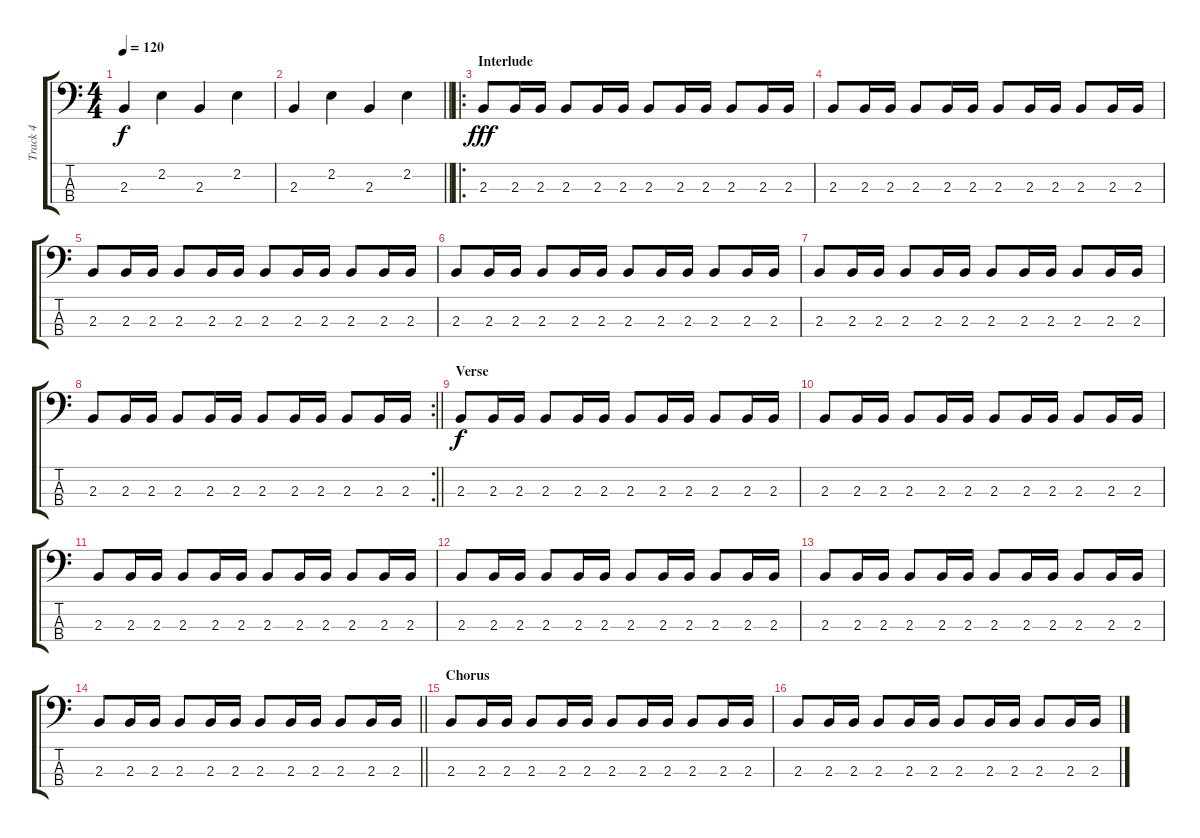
\track ("Track 4" "Track 4") {instrument electricbasspick}
\staff {score tabs}
\tuning (G2 D2 A1 E1) {hide}
\ts (4 4)
\tempo 120
\clef f4
\ks c
2.3.4{dy f} 2.2.4 2.3.4 2.2.4 |
\barLineRight lightlight
2.3.4 2.2.4 2.3.4 2.2.4 |
\ro
\section ("" "Interlude")
2.3.8{dy fff} 2.3.16 2.3.16 2.3.8 2.3.16 2.3.16 2.3.8 2.3.16 2.3.16 2.3.8 2.3.16 2.3.16 |
2.3.8 2.3.16 2.3.16 2.3.8 2.3.16 2.3.16 2.3.8 2.3.16 2.3.16 2.3.8 2.3.16 2.3.16 |
2.3.8 2.3.16 2.3.16 2.3.8 2.3.16 2.3.16 2.3.8 2.3.16 2.3.16 2.3.8 2.3.16 2.3.16 |
2.3.8 2.3.16 2.3.16 2.3.8 2.3.16 2.3.16 2.3.8 2.3.16 2.3.16 2.3.8 2.3.16 2.3.16 |
2.3.8 2.3.16 2.3.16 2.3.8 2.3.16 2.3.16 2.3.8 2.3.16 2.3.16 2.3.8 2.3.16 2.3.16 |
\rc 2
\barLineRight lightlight
2.3.8 2.3.16 2.3.16 2.3.8 2.3.16 2.3.16 2.3.8 2.3.16 2.3.16 2.3.8 2.3.16 2.3.16 |
\section ("" "Verse")
2.3.8{dy f} 2.3.16 2.3.16 2.3.8 2.3.16 2.3.16 2.3.8 2.3.16 2.3.16 2.3.8 2.3.16 2.3.16 |
2.3.8 2.3.16 2.3.16 2.3.8 2.3.16 2.3.16 2.3.8 2.3.16 2.3.16 2.3.8 2.3.16 2.3.16 |
2.3.8 2.3.16 2.3.16 2.3.8 2.3.16 2.3.16 2.3.8 2.3.16 2.3.16 2.3.8 2.3.16 2.3.16 |
2.3.8 2.3.16 2.3.16 2.3.8 2.3.16 2.3.16 2.3.8 2.3.16 2.3.16 2.3.8 2.3.16 2.3.16 |
2.3.8 2.3.16 2.3.16 2.3.8 2.3.16 2.3.16 2.3.8 2.3.16 2.3.16 2.3.8 2.3.16 2.3.16 |
\barLineRight lightlight
2.3.8 2.3.16 2.3.16 2.3.8 2.3.16 2.3.16 2.3.8 2.3.16 2.3.16 2.3.8 2.3.16 2.3.16 |
\section ("" "Chorus")
2.3.8 2.3.16 2.3.16 2.3.8 2.3.16 2.3.16 2.3.8 2.3.16 2.3.16 2.3.8 2.3.16 2.3.16 |
2.3.8 2.3.16 2.3.16 2.3.8 2.3.16 2.3.16 2.3.8 2.3.16 2.3.16 2.3.8 2.3.16 2.3.16
